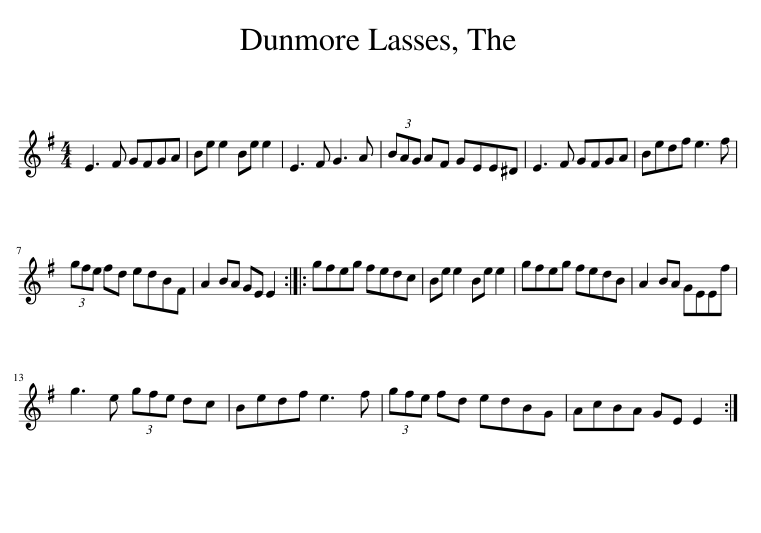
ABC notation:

X:1
L:1/8
M:4/4
I:linebreak $
K:Emin
V:1 treble
V:1
 E3 F GFGA | Be e2 Be e2 | E3 F G3 A | (3BAG AF GEE^D | E3 F GFGA | %5
 Bedf e3 f |$ (3gfe fd edBF | A2 BA GE E2 :: gfeg fedc | Be e2 Be e2 | %10
 gfeg fedB | A2 BA GEEf |$ g3 e (3gfe dc | Bedf e3 f | (3gfe fd edBG | %15
 AcBA GE E2 :| %16
